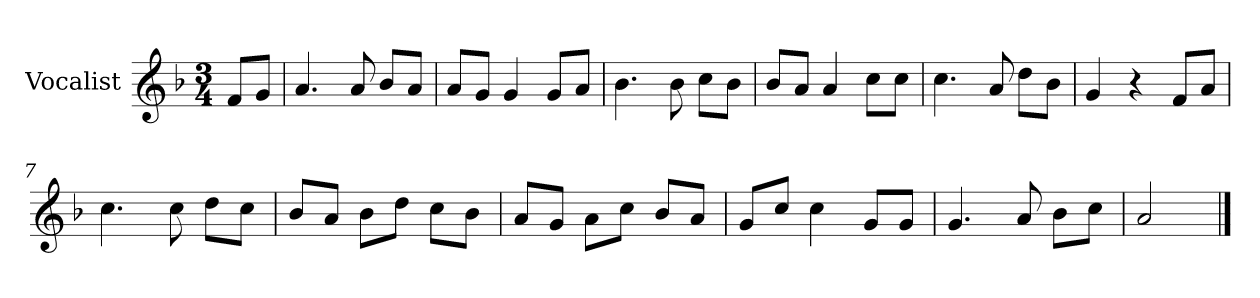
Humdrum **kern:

**kern
*part1
*staff1
*I"Vocalist
*k[b-]
*F:
*M3/4
=
8fL
8gJ
=1
4.a
8a
8b-L
8aJ
=2
8aL
8gJ
4g
8gL
8aJ
=3
4.b-
8b-
8ccL
8b-J
=4
8b-L
8aJ
4a
8ccL
8ccJ
=5
4.cc
8a
8ddL
8b-J
=6
4g
4r
8fL
8aJ
=7
4.cc
8cc
8ddL
8ccJ
=8
8b-L
8aJ
8b-L
8ddJ
8ccL
8b-J
=9
8aL
8gJ
8aL
8ccJ
8b-L
8aJ
=10
8gL
8ccJ
4cc
8gL
8gJ
=11
4.g
8a
8b-L
8ccJ
=12
2a
==
*-
